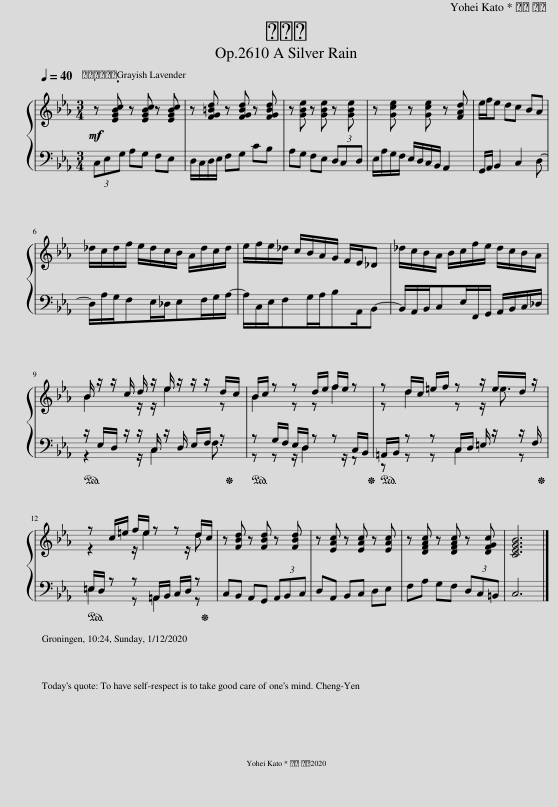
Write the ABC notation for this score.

X:1
%%score { ( 1 3 ) | ( 2 4 ) }
L:1/8
Q:1/4=40
M:3/4
I:linebreak $
K:Eb
V:1 treble
V:3 treble
V:2 bass
V:4 bass
V:1
!mf! z [EGBc] z [EGBc] z [EGBc] | z [FG=Bd] z [FGBd] z [FGBd] | z [GBe] z [GBe] z [GBe] | z [Gce] z [Gce] z [FAd] | e/f/e dc BA |$ %5
 _d/c/d/f/ e/d/c/B/ A/d/c/d/ | e/f/e/_d/ c/B/A/G/ F/E/_D | _d/c/B/A/ B/c/f/e/ d/c/B/A/ |$ B/ z/ z/ c/ d/ z/ e/ z/ z/ z/ d/c/ | B/c/ z z d/e/ f/e/ z | %10
 z d/c/ =e/f/ z z/ e/d/ z/ |$ z c/=e/ f/e/ z z d/c/ | z [FBd] z [FBd] z [FBd] | z [EAc] z [EAc] z [EAc] | z [DFAc] z [DFAc] z [DFGc] | %15
 [CEGB]6 |] %16
V:2
 (3C,E,G, A,G, F,E, | D,/C,/D,/E,/ F,G, CB, | A,G, F,E, (3D,C,D, | E,/A,/G,/F,/ E,/D,/C,/B,,/ A,,2 | G,,/A,,/ B,,2 C,2 D,- |$ %5
 D,/A,/G,/F,E,/_D,/E,F,/G,/A,/- | A,/C,/E,/F,G,/A,/B,A,,/B,,- | B,,/A,,/B,,/C,E,/F,,/G,,/ A,,/B,,/C,/_D,/ |$!ped! z/ E,/D,/ z/ z/ C,/ z/ D,/ E,/F,/ z!ped-up! |!ped! z G,/F,/ E,/D,/ z z C,/B,,/!ped-up! | %10
!ped! =A,,/B,,/ z z C,/D,/ =E,/ z/ z/ F,/!ped-up! |$!ped! =E,/D,/ z z =A,,/B,,/ C,/D,/ z!ped-up! | C,B,, A,,G,, (3A,,B,,C, | D,A,, B,,C, D,E, | F,A, G,F, (3D,C,=B,, | %15
 C,6 |] %16
V:3
 x6 | x6 | x6 | x6 | x6 |$ %5
 x6 | x6 | x6 |$ B2 z/ z/ e2 z | B2 z z f2 | %10
 z d2 z z/ =e3/2 |$ z2 z/ =e2 z/ d | x6 | x6 | x6 | %15
 x6 |] %16
V:4
 x6 | x6 | x6 | x6 | x6 |$ %5
 x6 | x6 | x6 |$ z2 z/ C,2 F,3/2 | z z z/ D,2 z/ z | %10
 z z z C,2 z |$ =E,2 z =A,,2 z | x6 | x6 | x6 | %15
 x6 |] %16
